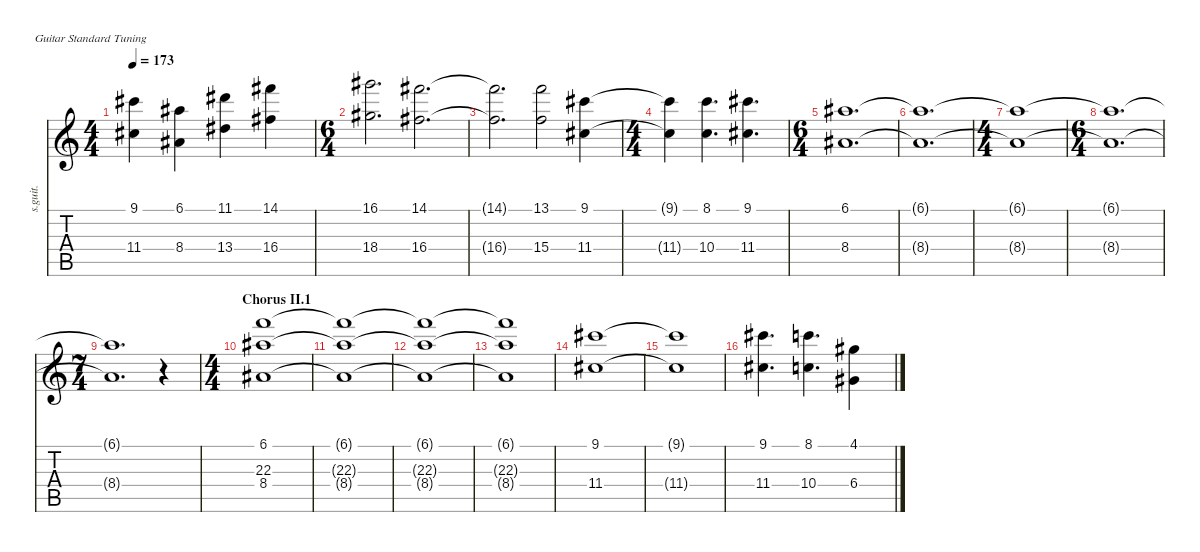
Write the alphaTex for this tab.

\defaultSystemsLayout 4
\hideDynamics
\bracketExtendMode nobrackets
\track ("Synthesizer #1 (Right Hand)" "s.guit.") {instrument lead1square}
\staff {score tabs}
\tuning (E4 B3 G3 D3 A2 E2)
\displaytranspose 12
\ts (4 4)
\beaming (8 2 2 2 2)
\tempo 173
\clef g2
\ks c
(9.1{t acc #} 11.4{t acc #}).4{lyrics (0 "") lyrics (1 "") lyrics (2 "") lyrics (3 "") lyrics (4 "") dy mf} (6.1{acc #} 8.4{acc #}).4{lyrics (0 "") lyrics (1 "") lyrics (2 "") lyrics (3 "") lyrics (4 "")} (11.1{acc #} 13.4{acc #}).4{lyrics (0 "") lyrics (1 "") lyrics (2 "") lyrics (3 "") lyrics (4 "")} (14.1{acc #} 16.4{acc #}).4{lyrics (0 "") lyrics (1 "") lyrics (2 "") lyrics (3 "") lyrics (4 "")} |
\ts (6 4)
\beaming (8 2 2 2 2)
(16.1{acc #} 18.4{acc #}).2{d lyrics (0 "") lyrics (1 "") lyrics (2 "") lyrics (3 "") lyrics (4 "")} (14.1{acc #} 16.4{acc #}).2{d lyrics (0 "") lyrics (1 "") lyrics (2 "") lyrics (3 "") lyrics (4 "")} |
(14.1{t acc #} 16.4{t acc #}).2{d lyrics (0 "") lyrics (1 "") lyrics (2 "") lyrics (3 "") lyrics (4 "")} (13.1 15.4).2{lyrics (0 "") lyrics (1 "") lyrics (2 "") lyrics (3 "") lyrics (4 "")} (9.1{acc #} 11.4{acc #}).4{lyrics (0 "") lyrics (1 "") lyrics (2 "") lyrics (3 "") lyrics (4 "")} |
\ts (4 4)
\beaming (8 2 2 2 2)
(9.1{t acc #} 11.4{t acc #}).4{lyrics (0 "") lyrics (1 "") lyrics (2 "") lyrics (3 "") lyrics (4 "")} (8.1 10.4).4{d lyrics (0 "") lyrics (1 "") lyrics (2 "") lyrics (3 "") lyrics (4 "")} (9.1{acc #} 11.4{acc #}).4{d lyrics (0 "") lyrics (1 "") lyrics (2 "") lyrics (3 "") lyrics (4 "")} |
\ts (6 4)
\beaming (8 2 2 2 2)
(6.1{acc #} 8.4{acc #}).1{d lyrics (0 "") lyrics (1 "") lyrics (2 "") lyrics (3 "") lyrics (4 "")} |
(8.4{t acc #} 6.1{t acc #}).1{d lyrics (0 "") lyrics (1 "") lyrics (2 "") lyrics (3 "") lyrics (4 "")} |
\ts (4 4)
\beaming (8 2 2 2 2)
(6.1{t acc #} 8.4{t acc #}).1{lyrics (0 "") lyrics (1 "") lyrics (2 "") lyrics (3 "") lyrics (4 "")} |
\ts (6 4)
\beaming (8 2 2 2 2)
(6.1{t acc #} 8.4{t acc #}).1{d lyrics (0 "") lyrics (1 "") lyrics (2 "") lyrics (3 "") lyrics (4 "")} |
\ts (7 4)
\beaming (8 2 2 2 2)
(6.1{t acc #} 8.4{t acc #}).1{d lyrics (0 "") lyrics (1 "") lyrics (2 "") lyrics (3 "") lyrics (4 "")} r.4 |
\ts (4 4)
\beaming (8 2 2 2 2)
\section ("" "Chorus II.1")
(6.1{acc #} 8.4{acc #} 22.3).1{lyrics (0 "") lyrics (1 "") lyrics (2 "") lyrics (3 "") lyrics (4 "")} |
(22.3{t} 6.1{t acc #} 8.4{t acc #}).1{lyrics (0 "") lyrics (1 "") lyrics (2 "") lyrics (3 "") lyrics (4 "")} |
(22.3{t} 6.1{t acc #} 8.4{t acc #}).1{lyrics (0 "") lyrics (1 "") lyrics (2 "") lyrics (3 "") lyrics (4 "")} |
(22.3{t} 6.1{t acc #} 8.4{t acc #}).1{lyrics (0 "") lyrics (1 "") lyrics (2 "") lyrics (3 "") lyrics (4 "")} |
(9.1{acc #} 11.4{acc #}).1{lyrics (0 "") lyrics (1 "") lyrics (2 "") lyrics (3 "") lyrics (4 "")} |
(9.1{t acc #} 11.4{t acc #}).1{lyrics (0 "") lyrics (1 "") lyrics (2 "") lyrics (3 "") lyrics (4 "")} |
(9.1{acc #} 11.4{acc #}).4{d lyrics (0 "") lyrics (1 "") lyrics (2 "") lyrics (3 "") lyrics (4 "")} (8.1 10.4).4{d lyrics (0 "") lyrics (1 "") lyrics (2 "") lyrics (3 "") lyrics (4 "")} (4.1{acc #} 6.4{acc #}).4{lyrics (0 "") lyrics (1 "") lyrics (2 "") lyrics (3 "") lyrics (4 "")}
